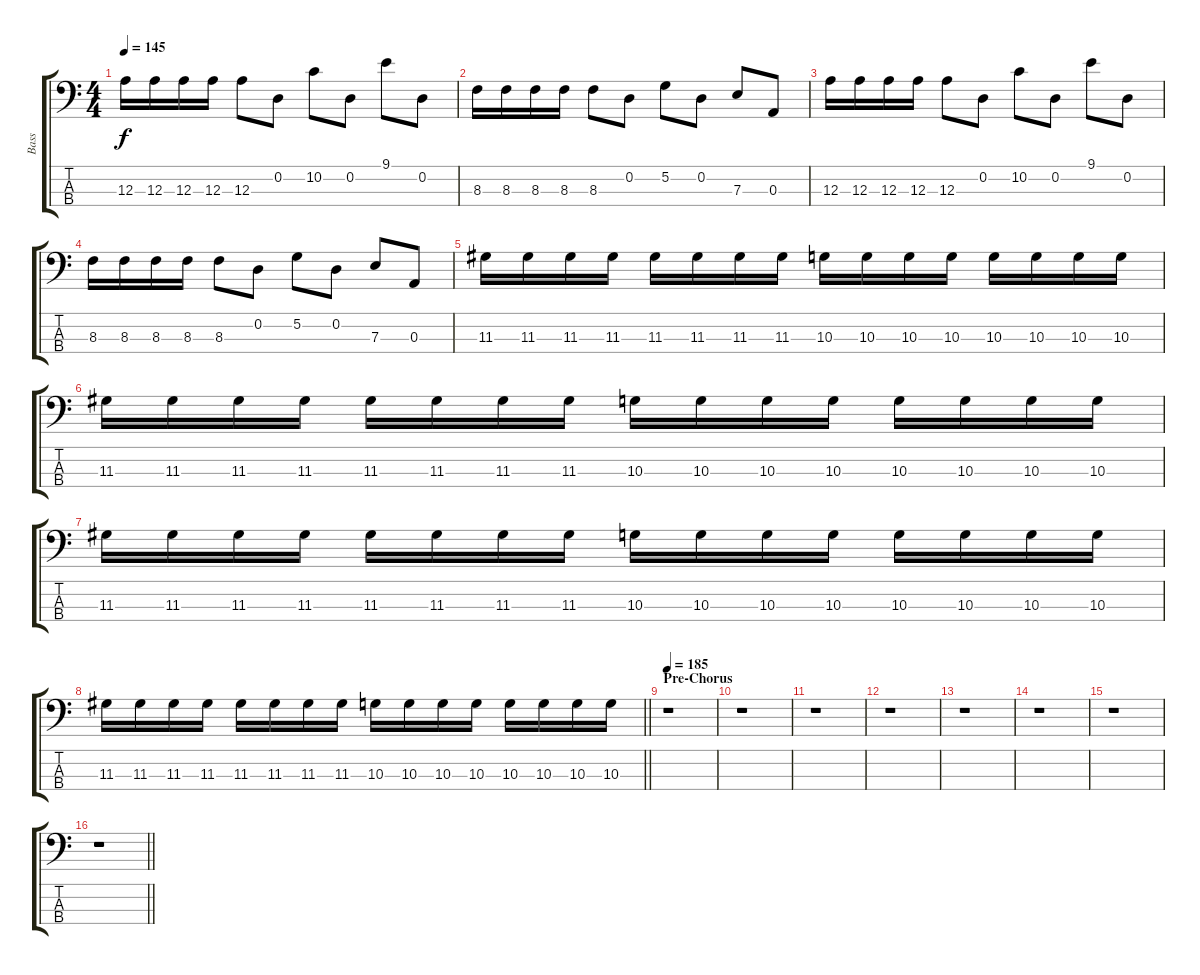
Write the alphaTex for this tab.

\track ("Bass" "Bass") {instrument synthbass2}
\staff {score tabs}
\tuning (G2 D2 A1 E1) {hide}
\ts (4 4)
\tempo 145
\clef f4
\ks c
12.3.16{dy f} 12.3.16 12.3.16 12.3.16 12.3.8 0.2.8 10.2.8 0.2.8 9.1.8 0.2.8 |
8.3.16 8.3.16 8.3.16 8.3.16 8.3.8 0.2.8 5.2.8 0.2.8 7.3.8 0.3.8 |
12.3.16 12.3.16 12.3.16 12.3.16 12.3.8 0.2.8 10.2.8 0.2.8 9.1.8 0.2.8 |
8.3.16 8.3.16 8.3.16 8.3.16 8.3.8 0.2.8 5.2.8 0.2.8 7.3.8 0.3.8 |
11.3.16 11.3.16 11.3.16 11.3.16 11.3.16 11.3.16 11.3.16 11.3.16 10.3.16 10.3.16 10.3.16 10.3.16 10.3.16 10.3.16 10.3.16 10.3.16 |
11.3.16 11.3.16 11.3.16 11.3.16 11.3.16 11.3.16 11.3.16 11.3.16 10.3.16 10.3.16 10.3.16 10.3.16 10.3.16 10.3.16 10.3.16 10.3.16 |
11.3.16 11.3.16 11.3.16 11.3.16 11.3.16 11.3.16 11.3.16 11.3.16 10.3.16 10.3.16 10.3.16 10.3.16 10.3.16 10.3.16 10.3.16 10.3.16 |
\barLineRight lightlight
11.3.16 11.3.16 11.3.16 11.3.16 11.3.16 11.3.16 11.3.16 11.3.16 10.3.16 10.3.16 10.3.16 10.3.16 10.3.16 10.3.16 10.3.16 10.3.16 |
\section ("" "Pre-Chorus")
\tempo 185
r.1 |
r.1 |
r.1 |
r.1 |
r.1 |
r.1 |
r.1 |
\barLineRight lightlight
r.1
